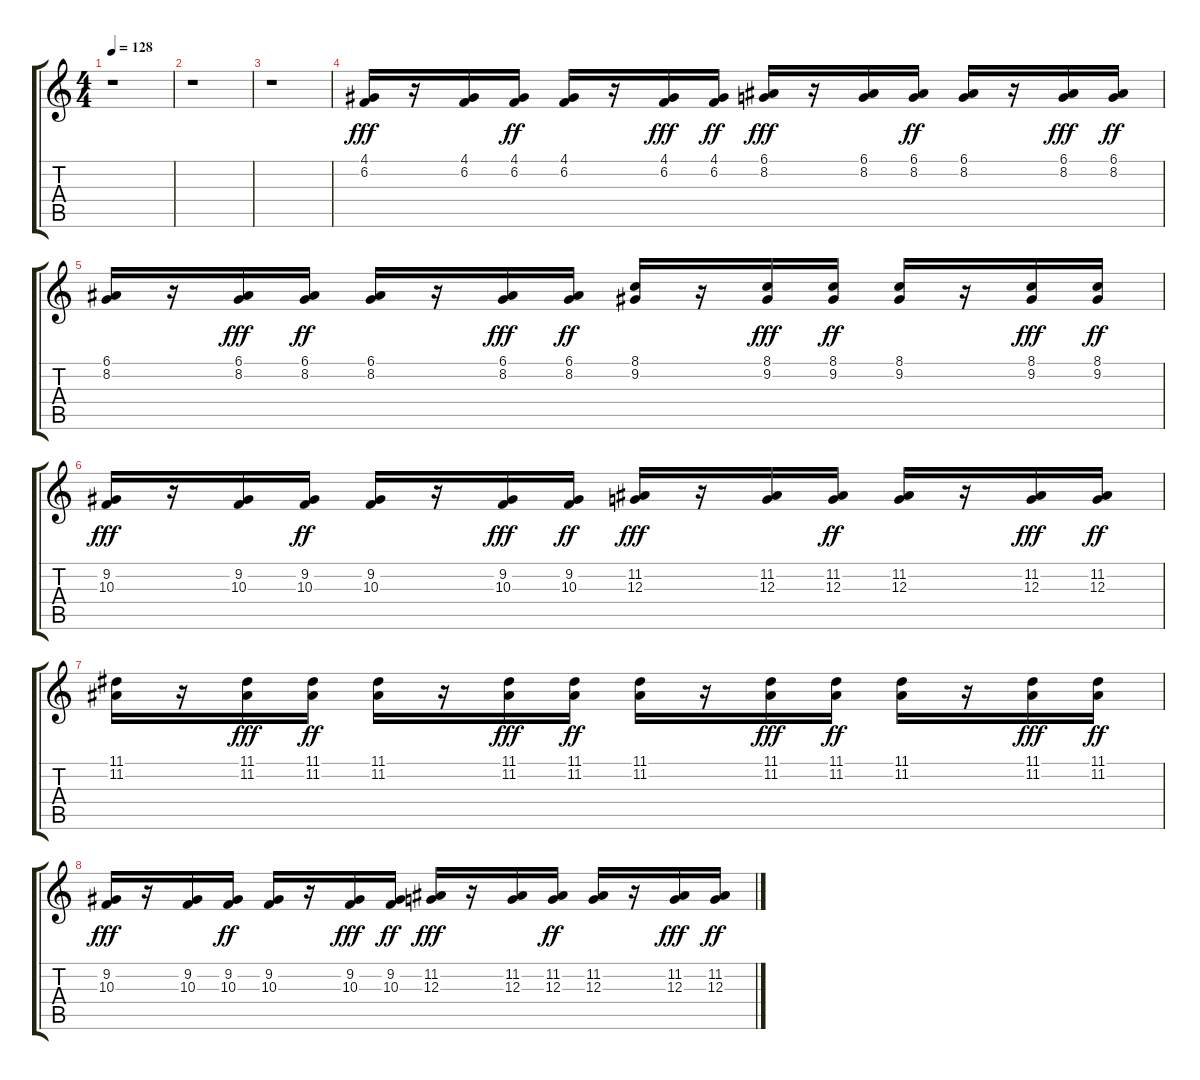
\track "" {instrument clavinet}
\staff {score tabs}
\tuning (E4 B3 G3 D3 A2 E2) {hide}
\ts (4 4)
\tempo 128
\clef g2
\ks c
r.1{dy ff} |
r.1 |
r.1 |
(4.1 6.2).16{dy fff} r.16 (4.1 6.2).16 (4.1 6.2).16{dy ff} (4.1 6.2).16 r.16 (4.1 6.2).16{dy fff} (4.1 6.2).16{dy ff} (6.1 8.2).16{dy fff} r.16 (6.1 8.2).16 (6.1 8.2).16{dy ff} (6.1 8.2).16 r.16 (6.1 8.2).16{dy fff} (6.1 8.2).16{dy ff} |
(6.1 8.2).16 r.16 (6.1 8.2).16{dy fff} (6.1 8.2).16{dy ff} (6.1 8.2).16 r.16 (6.1 8.2).16{dy fff} (6.1 8.2).16{dy ff} (8.1 9.2).16 r.16 (8.1 9.2).16{dy fff} (8.1 9.2).16{dy ff} (8.1 9.2).16 r.16 (8.1 9.2).16{dy fff} (8.1 9.2).16{dy ff} |
(9.2 10.3).16{dy fff} r.16 (9.2 10.3).16 (9.2 10.3).16{dy ff} (9.2 10.3).16 r.16 (9.2 10.3).16{dy fff} (9.2 10.3).16{dy ff} (11.2 12.3).16{dy fff} r.16 (11.2 12.3).16 (11.2 12.3).16{dy ff} (11.2 12.3).16 r.16 (11.2 12.3).16{dy fff} (11.2 12.3).16{dy ff} |
(11.1 11.2).16 r.16 (11.1 11.2).16{dy fff} (11.1 11.2).16{dy ff} (11.1 11.2).16 r.16 (11.1 11.2).16{dy fff} (11.1 11.2).16{dy ff} (11.1 11.2).16 r.16 (11.1 11.2).16{dy fff} (11.1 11.2).16{dy ff} (11.1 11.2).16 r.16 (11.1 11.2).16{dy fff} (11.1 11.2).16{dy ff} |
(9.2 10.3).16{dy fff} r.16 (9.2 10.3).16 (9.2 10.3).16{dy ff} (9.2 10.3).16 r.16 (9.2 10.3).16{dy fff} (9.2 10.3).16{dy ff} (11.2 12.3).16{dy fff} r.16 (11.2 12.3).16 (11.2 12.3).16{dy ff} (11.2 12.3).16 r.16 (11.2 12.3).16{dy fff} (11.2 12.3).16{dy ff}
